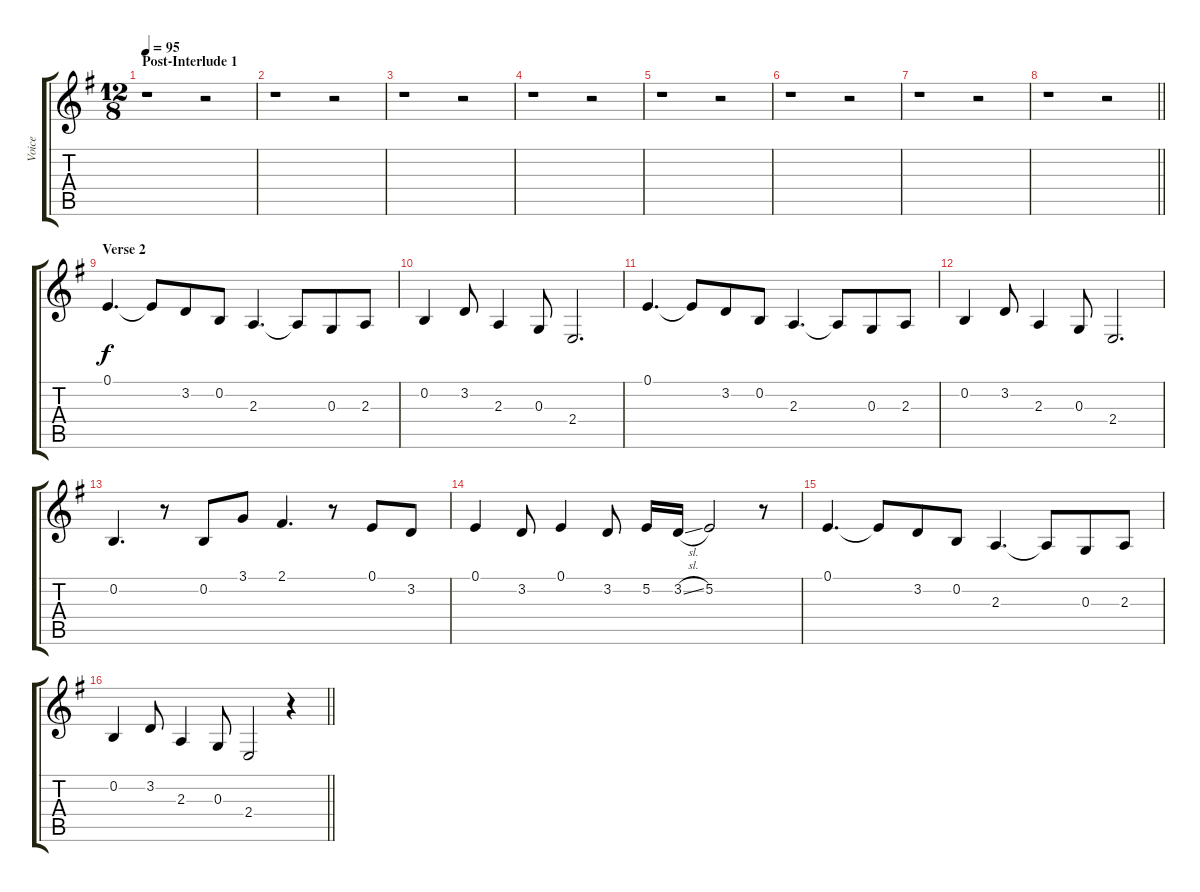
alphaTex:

\track ("Voice" "Voice") {instrument lead6voice}
\staff {score tabs}
\tuning (E4 B3 G3 D3 A2 E2) {hide}
\ts (12 8)
\section ("" "Post-Interlude 1")
\tempo 95
\clef g2
\ks eminor
r.1{dy f} r.2 |
r.1 r.2 |
r.1 r.2 |
r.1 r.2 |
r.1 r.2 |
r.1 r.2 |
r.1 r.2 |
\barLineRight lightlight
r.1 r.2 |
\section ("" "Verse 2")
0.1.4{d} 0.1{t}.8 3.2.8 0.2.8 2.3.4{d} 2.3{t}.8 0.3.8 2.3.8 |
0.2.4 3.2.8 2.3.4 0.3.8 2.4.2{d} |
0.1.4{d} 0.1{t}.8 3.2.8 0.2.8 2.3.4{d} 2.3{t}.8 0.3.8 2.3.8 |
0.2.4 3.2.8 2.3.4 0.3.8 2.4.2{d} |
0.2.4{d} r.8 0.2.8 3.1.8 2.1.4{d} r.8 0.1.8 3.2.8 |
0.1.4 3.2.8 0.1.4 3.2.8 5.2.16 3.2{sl}.16 5.2.2 r.8 |
0.1.4{d} 0.1{t}.8 3.2.8 0.2.8 2.3.4{d} 2.3{t}.8 0.3.8 2.3.8 |
\barLineRight lightlight
0.2.4 3.2.8 2.3.4 0.3.8 2.4.2 r.4
